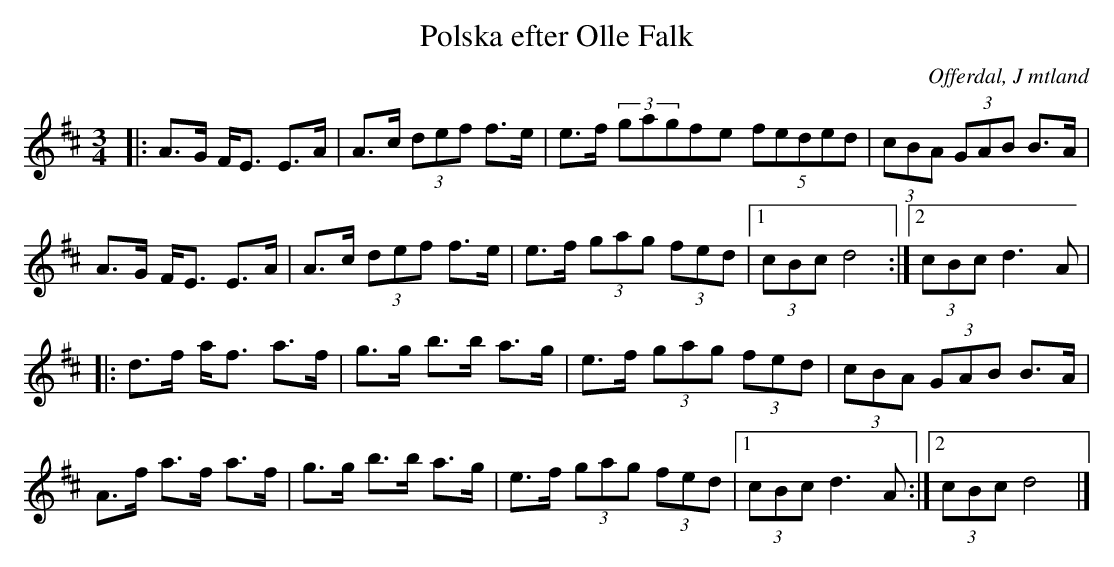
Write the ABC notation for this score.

X:1
T:Polska efter Olle Falk
O:Offerdal, J mtland
M:3/4
L:1/8
K:D
|: A>G F<E E>A | A>c (3def f>e | e>f (3gagfe (5feded | (3cBA (3GAB B>A |
A>G F<E E>A | A>c (3def f>e | e>f (3gag (3fed |1 (3cBc d4 :|2 (3cBc d3 A |
|:d>f a<f a>f | g>g b>b a>g | e>f (3gag (3fed | (3cBA (3GAB B>A |
A>f a>f a>f | g>g b>b a>g | e>f (3gag (3fed |1 (3cBc d3 A :|2 (3cBc d4 |]
